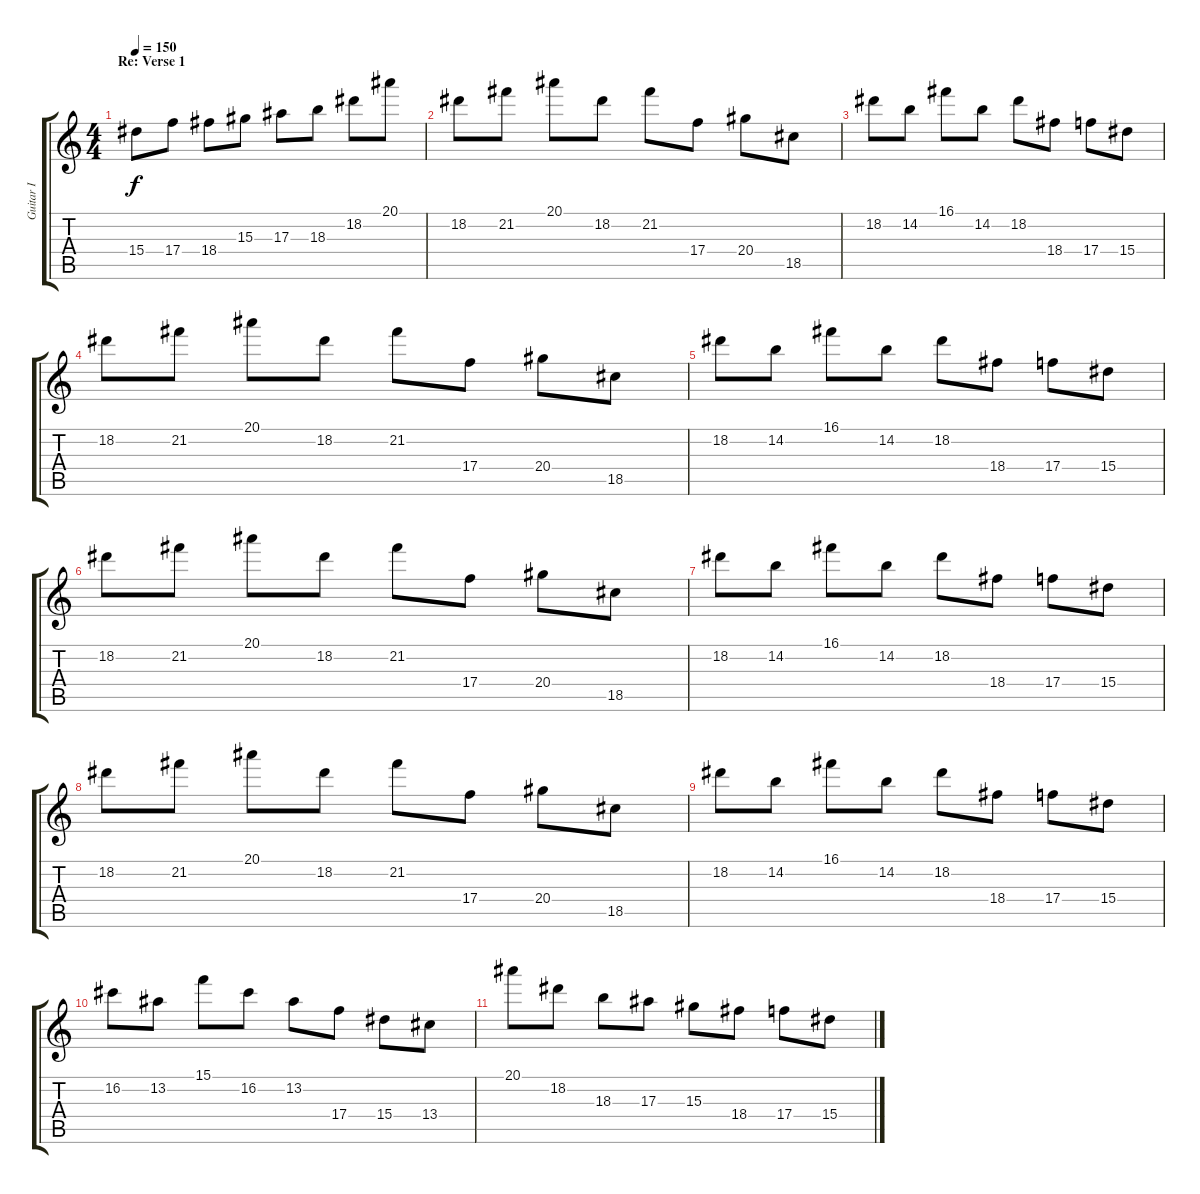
\track ("Guitar I" "Guitar I") {instrument distortionguitar}
\staff {score tabs}
\tuning (D4 A3 F3 C3 G2 D2) {hide}
\ts (4 4)
\section ("" "Re: Verse 1")
\tempo 150
\clef g2
\ks c
15.4.8{dy f volume 16} 17.4.8 18.4.8 15.3.8 17.3.8 18.3.8 18.2.8 20.1.8 |
18.2.8 21.2.8 20.1.8 18.2.8 21.2.8 17.4.8 20.4.8 18.5.8 |
18.2.8 14.2.8 16.1.8 14.2.8 18.2.8 18.4.8 17.4.8 15.4.8 |
18.2.8 21.2.8 20.1.8 18.2.8 21.2.8 17.4.8 20.4.8 18.5.8 |
18.2.8 14.2.8 16.1.8 14.2.8 18.2.8 18.4.8 17.4.8 15.4.8 |
18.2.8 21.2.8 20.1.8 18.2.8 21.2.8 17.4.8 20.4.8 18.5.8 |
18.2.8 14.2.8 16.1.8 14.2.8 18.2.8 18.4.8 17.4.8 15.4.8 |
18.2.8 21.2.8 20.1.8 18.2.8 21.2.8 17.4.8 20.4.8 18.5.8 |
18.2.8 14.2.8 16.1.8 14.2.8 18.2.8 18.4.8 17.4.8 15.4.8 |
16.2.8 13.2.8 15.1.8 16.2.8 13.2.8 17.4.8 15.4.8 13.4.8 |
20.1.8 18.2.8 18.3.8 17.3.8 15.3.8 18.4.8 17.4.8 15.4.8
